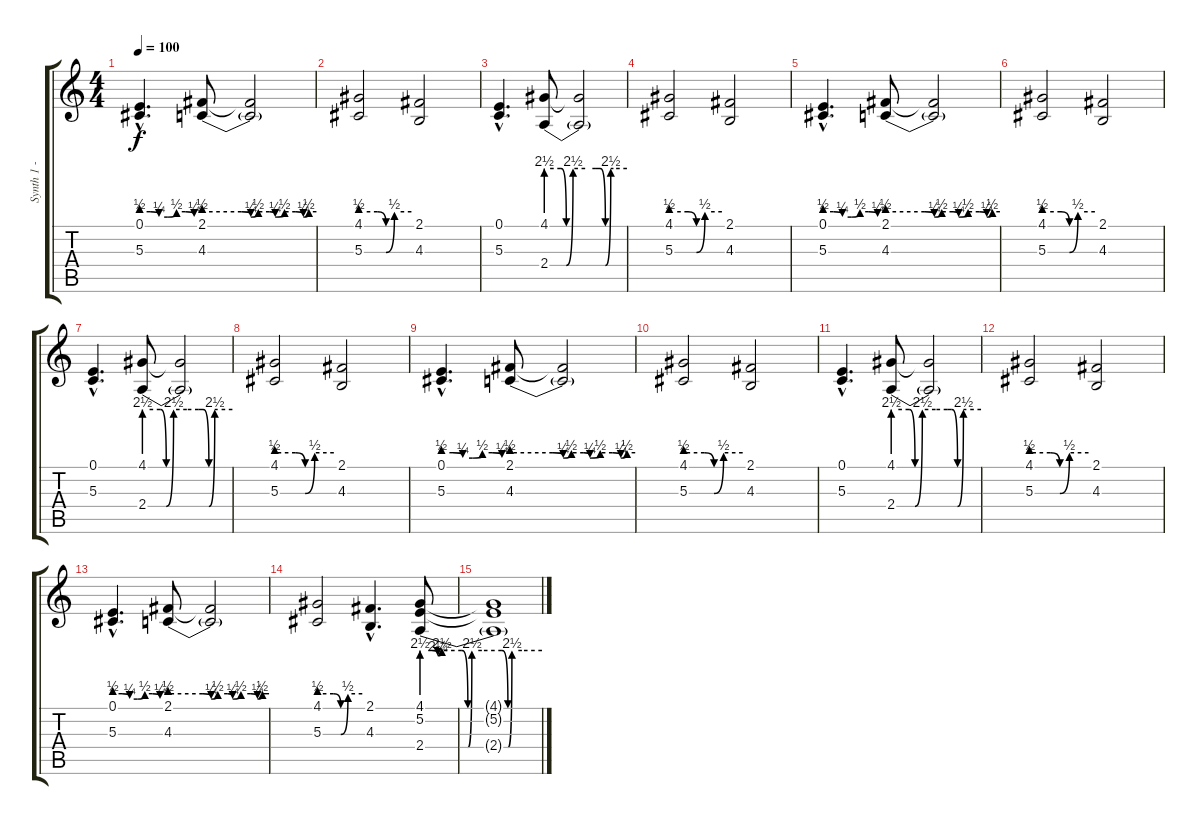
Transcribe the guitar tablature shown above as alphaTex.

\track ("Synth 1 - John F/ Josh K" "Synth 1 - ") {instrument lead1square}
\staff {score tabs}
\tuning (E4 B3 G3 D3 A2 E2) {hide}
\ts (4 4)
\tempo 100
\clef g2
\ks c
(0.1{hac} 5.3{be (custom 0 2 10 2 20 1 30 1 40 2 50 2 60 1) hac}).4{d dy f} (2.1 4.3{be (custom 0 2 20 2 25 1 29 2 35 2 38 1 43 2 49 2 53 1 56 2 60 2)}).8 (2.1{t} 4.3{t}).2 |
(4.1 5.3{be (custom 0 2 20 2 30 0 40 2 60 2)}).2 (2.1 4.3).2 |
(0.1{hac} 5.3{hac}).4{d} (4.1 2.4{be (custom 0 10 11 10 15 0 20 10 29 10 37 10 40 10 44 0 48 10 50 10 60 10)}).8 (4.1{t} 2.4{t}).2 |
(4.1 5.3{be (custom 0 2 20 2 30 0 40 2 60 2)}).2 (2.1 4.3).2 |
(0.1{hac} 5.3{be (custom 0 2 10 2 20 1 30 1 40 2 50 2 60 1) hac}).4{d} (2.1 4.3{be (custom 0 2 20 2 25 1 29 2 35 2 38 1 43 2 49 2 53 1 56 2 60 2)}).8 (2.1{t} 4.3{t}).2 |
(4.1 5.3{be (custom 0 2 20 2 30 0 40 2 60 2)}).2 (2.1 4.3).2 |
(0.1{hac} 5.3{hac}).4{d} (4.1 2.4{be (custom 0 10 11 10 15 0 20 10 29 10 37 10 40 10 44 0 48 10 50 10 60 10)}).8 (4.1{t} 2.4{t}).2 |
(4.1 5.3{be (custom 0 2 20 2 30 0 40 2 60 2)}).2 (2.1 4.3).2 |
(0.1{hac} 5.3{be (custom 0 2 10 2 20 1 30 1 40 2 50 2 60 1) hac}).4{d} (2.1 4.3{be (custom 0 2 20 2 25 1 29 2 35 2 38 1 43 2 49 2 53 1 56 2 60 2)}).8 (2.1{t} 4.3{t}).2 |
(4.1 5.3{be (custom 0 2 20 2 30 0 40 2 60 2)}).2 (2.1 4.3).2 |
(0.1{hac} 5.3{hac}).4{d} (4.1 2.4{be (custom 0 10 11 10 15 0 20 10 29 10 37 10 40 10 44 0 48 10 50 10 60 10)}).8 (4.1{t} 2.4{t}).2 |
(4.1 5.3{be (custom 0 2 20 2 30 0 40 2 60 2)}).2 (2.1 4.3).2 |
(0.1{hac} 5.3{be (custom 0 2 10 2 20 1 30 1 40 2 50 2 60 1) hac}).4{d} (2.1 4.3{be (custom 0 2 20 2 25 1 29 2 35 2 38 1 43 2 49 2 53 1 56 2 60 2)}).8 (2.1{t} 4.3{t}).2 |
(4.1 5.3{be (custom 0 2 20 2 30 0 40 2 60 2)}).2 (2.1{hac} 4.3{hac}).4{d} (4.1 5.2 2.4{be (custom 0 10 5 10 8 9 10 10 20 10 23 0 25 10 30 10 40 10 43 0 45 10 50 10 60 10)}).8 |
(4.1{t} 5.2{t} 2.4{t}).1
